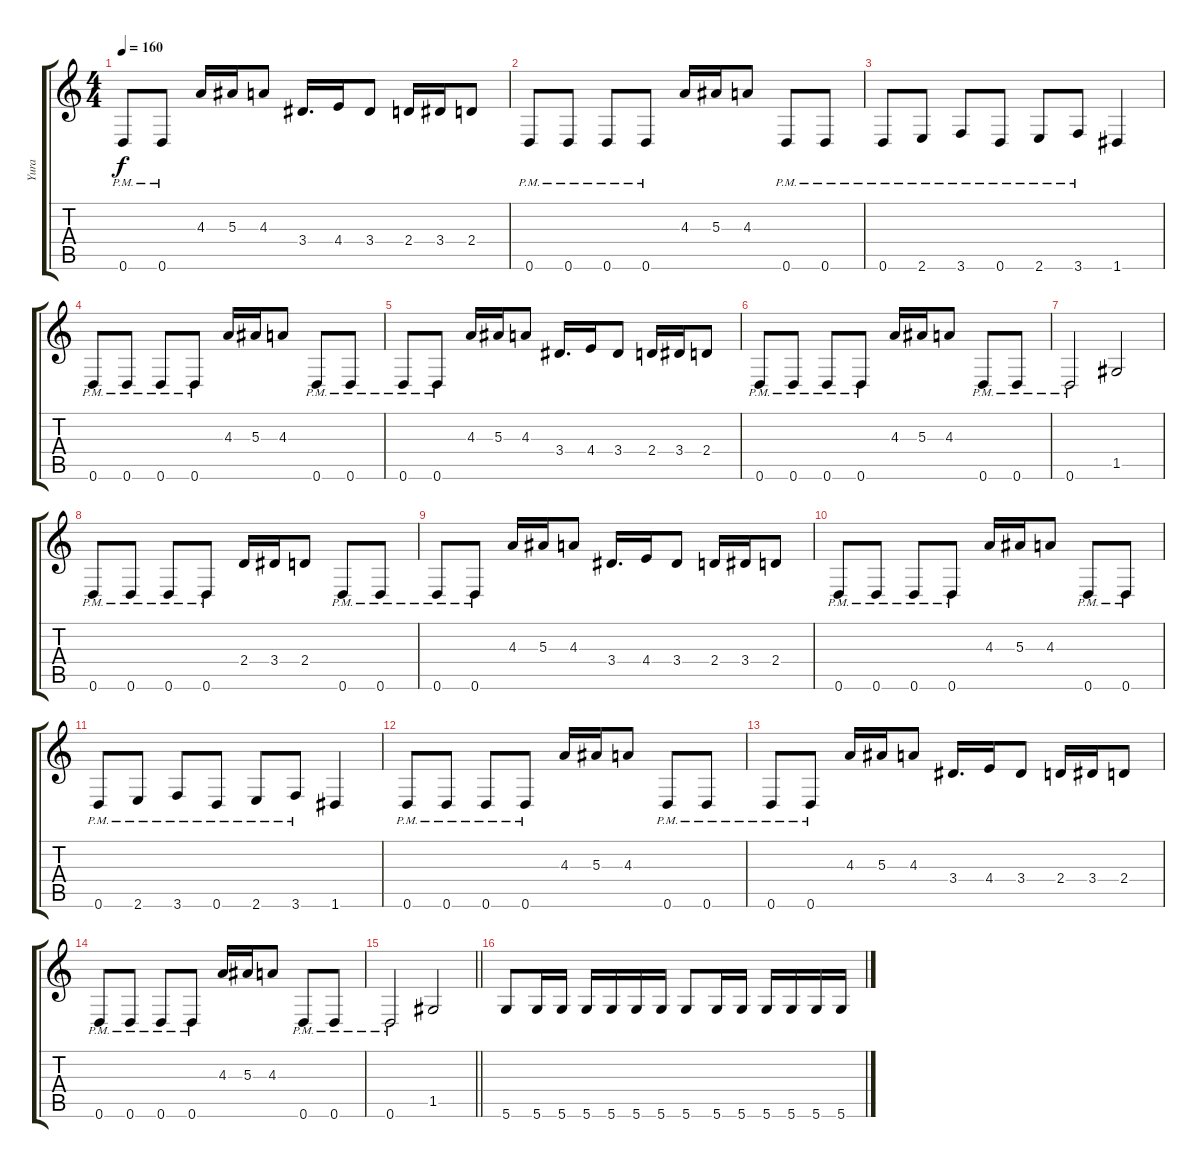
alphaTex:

\track ("Yura" "Yura") {instrument electricbasspick}
\staff {score tabs}
\tuning (D4 A3 F3 C3 G2 D2) {hide}
\ts (4 4)
\tempo 160
\clef g2
\ks c
0.6{pm}.8{dy f} 0.6{pm}.8 4.3.16 5.3.16 4.3.8 3.4.16{d} 4.4.16 3.4.8 2.4.16 3.4.16 2.4.8 |
0.6{pm}.8 0.6{pm}.8 0.6{pm}.8 0.6{pm}.8 4.3.16 5.3.16 4.3.8 0.6{pm}.8 0.6{pm}.8 |
0.6{pm}.8 2.6{pm}.8 3.6{pm}.8 0.6{pm}.8 2.6{pm}.8 3.6{pm}.8 1.6.4 |
0.6{pm}.8 0.6{pm}.8 0.6{pm}.8 0.6{pm}.8 4.3.16 5.3.16 4.3.8 0.6{pm}.8 0.6{pm}.8 |
0.6{pm}.8 0.6{pm}.8 4.3.16 5.3.16 4.3.8 3.4.16{d} 4.4.16 3.4.8 2.4.16 3.4.16 2.4.8 |
0.6{pm}.8 0.6{pm}.8 0.6{pm}.8 0.6{pm}.8 4.3.16 5.3.16 4.3.8 0.6{pm}.8 0.6{pm}.8 |
0.6{pm}.2 1.5.2 |
0.6{pm}.8 0.6{pm}.8 0.6{pm}.8 0.6{pm}.8 2.4.16 3.4.16 2.4.8 0.6{pm}.8 0.6{pm}.8 |
0.6{pm}.8 0.6{pm}.8 4.3.16 5.3.16 4.3.8 3.4.16{d} 4.4.16 3.4.8 2.4.16 3.4.16 2.4.8 |
0.6{pm}.8 0.6{pm}.8 0.6{pm}.8 0.6{pm}.8 4.3.16 5.3.16 4.3.8 0.6{pm}.8 0.6{pm}.8 |
0.6{pm}.8 2.6{pm}.8 3.6{pm}.8 0.6{pm}.8 2.6{pm}.8 3.6{pm}.8 1.6.4 |
0.6{pm}.8 0.6{pm}.8 0.6{pm}.8 0.6{pm}.8 4.3.16 5.3.16 4.3.8 0.6{pm}.8 0.6{pm}.8 |
0.6{pm}.8 0.6{pm}.8 4.3.16 5.3.16 4.3.8 3.4.16{d} 4.4.16 3.4.8 2.4.16 3.4.16 2.4.8 |
0.6{pm}.8 0.6{pm}.8 0.6{pm}.8 0.6{pm}.8 4.3.16 5.3.16 4.3.8 0.6{pm}.8 0.6{pm}.8 |
\barLineRight lightlight
0.6{pm}.2 1.5.2 |
5.6.8 5.6.16 5.6.16 5.6.16 5.6.16 5.6.16 5.6.16 5.6.8 5.6.16 5.6.16 5.6.16 5.6.16 5.6.16 5.6.16
